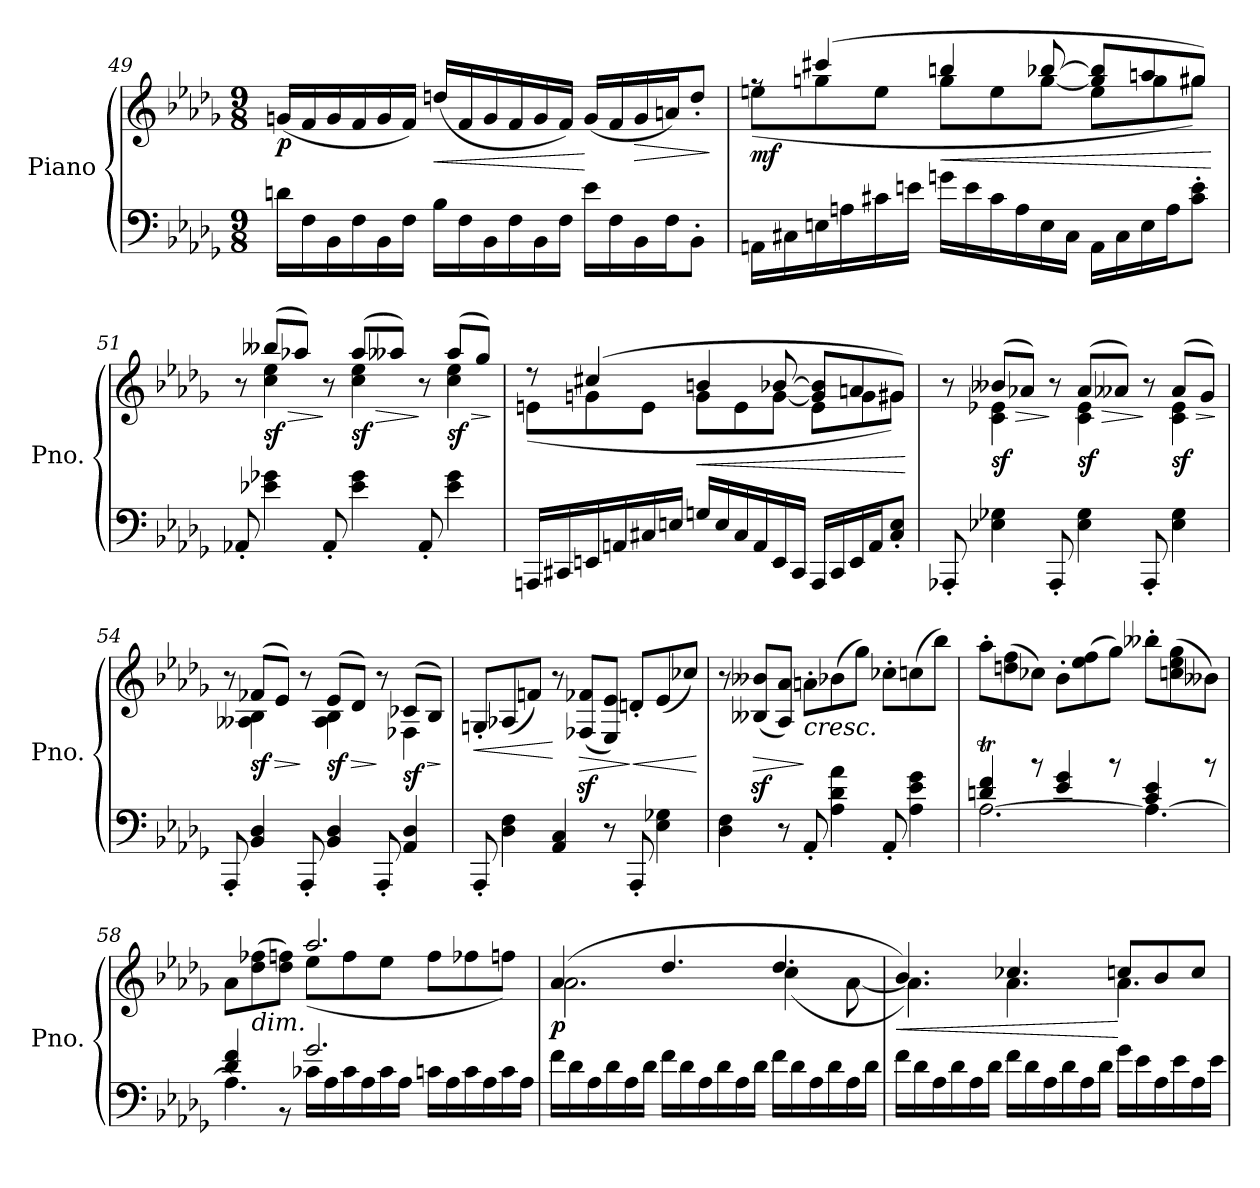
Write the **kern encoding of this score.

**kern	**kern	**dynam
*part1	*part1	*part1
*staff2	*staff1	*staff1/2
*I"Piano	*	*
*I'Pno.	*	*
*clefF4	*clefG2	*
*k[b-e-a-d-g-]	*k[b-e-a-d-g-]	*
*M9/8	*M9/8	*
=49	=49	=49
!	!	!LO:DY:b
16dn\LL	(<16gn/LL	p
16F\	16f/	.
16BB-\	16g/	.
16F\	16f/	.
16BB-\	16g/	.
16F\JJ	16f/JJ)	.
!	!	!LO:HP:b
16B-\LL	(<16ddn/LL	<
16F\	16f/	.
16BB-\	16g/	.
16F\	16f/	.
16BB-\	16g/	.
16F\JJ	16f/JJ)	.
16e-\LL	(<16g/LL	[
16F\	16f/	.
!	!	!LO:HP:b
16BB-\	16g/	>
16F\J	16an/J)	.
8BB-'\J	8dd'/J	.
.	.	]
!!LO:LB:g=z
=50	=50	=50
*	*^	*
!	!	!	!LO:DY:b
16AAn\LL	8rff	(<8een\L	mf
16C#X\	.	.	.
16En\	(>4ccc#X/	8ggn\	.
16An\	.	.	.
16c#X\	.	8ee\J	.
16en\JJ	.	.	.
!	!	!	!LO:HP:b
16gn\LL	4bbn/	8gg\L	<
16e\	.	.	.
16c#\	.	8ee\	.
16A\	.	.	.
16E\	[8bb-X/	[8gg\J	.
16C#\JJ	.	.	.
16AA\LL	8gg/] 8bb-/]L	8ee\L	.
16C#\	.	.	.
16E\	8aan/	8gg\	.
16A\J	.	.	.
8c#\' 8e\'J	8gg#X/J)	8gg#\J)	.
*	*v	*v	*
.	.	[
=51	=51	=51
*	*^	*
8AA-X'/	8r	8ryy	.
!	!	!	!LO:HP:b
!	!	!	!LO:DY:n=1:b
4e-X\ 4g-X\	(>8bb--X/L	4cc\ 4ee-\	> sf
.	8aa-X/J)	.	.
8AA-'/	8r	8ryy	]
!	!	!	!LO:HP:b
!	!	!	!LO:DY:n=2:b
4e-\ 4g-\	(>8aa-/L	4cc\ 4ee-\	> sf
.	8aa--X/J)	.	.
8AA-'/	8r	8ryy	]
!	!	!	!LO:HP:b
!	!	!	!LO:DY:n=3:b
4e-\ 4g-\	(>8aa--/L	4cc\ 4ee-\	> sf
.	8gg-/J)	.	.
*	*v	*v	*
.	.	]
!!LO:PB:g=z
=52	=52	=52
*	*^	*
16AAAn/LL	8r	(<8en\L	.
16CC#X/	.	.	.
16EEn/	(>4cc#X/	8gn\	.
16AAn/	.	.	.
16C#X/	.	8e\J	.
16En/JJ	.	.	.
!	!	!	!LO:HP:b
16Gn/LL	4bn/	8g\L	<
16E/	.	.	.
16C#/	.	8e\	.
16AA/	.	.	.
16EE/	[8b-X/	[8g\J	.
16CC#/JJ	.	.	.
16AAA/LL	8g/] 8b-/]L	8e\L	.
16CC#/	.	.	.
16EE/	8an/	8g\	.
16AA/J	.	.	.
8C#/' 8E/'J	8g#X/J)	8g#\J)	.
*	*v	*v	*
.	.	[
=53	=53	=53
*	*^	*
8AAA-X'/	8r	8ryy	.
!	!	!	!LO:HP:b
!	!	!	!LO:DY:n=1:b
4E-X\ 4G-X\	(>8b--X/L	4c\ 4e-X\	> sf
.	8a-X/J)	.	.
8AAA-'/	8r	8ryy	]
!	!	!	!LO:HP:b
!	!	!	!LO:DY:n=2:b
4E-\ 4G-\	(>8a-/L	4c\ 4e-\	> sf
.	8a--X/J)	.	.
8AAA-'/	8r	8ryy	]
!	!	!	!LO:HP:b
!	!	!	!LO:DY:n=3:b
4E-\ 4G-\	(>8a--/L	4c\ 4e-\	> sf
.	8g-/J)	.	.
*	*v	*v	*
.	.	]
!!LO:LB:g=z
=54	=54	=54
*	*^	*
8AAA-'/	8r	8ryy	.
!	!	!	!LO:HP:b
!	!	!	!LO:DY:n=1:b
4BB-/ 4D-/	(>8f-X/L	4A--X\ 4B-\	> sf
.	8e-/J)	.	.
8AAA-'/	8r	8ryy	]
!	!	!	!LO:HP:b
!	!	!	!LO:DY:n=2:b
4BB-/ 4D-/	(>8e-/L	4A--\ 4B-\	> sf
.	8d-/J)	.	.
8AAA-'/	8r	8ryy	]
!	!	!	!LO:HP:b
!	!	!	!LO:DY:n=3:b
4AA-/ 4D-/	(>8c-X/L	4F-X\	> sf
.	8B-/J)	.	.
*	*v	*v	*
.	.	]
=55	=55	=55
!	!	!LO:HP:b
8AAA-'/	8Gn'/L	<
4D-\ 4F\	(<8A-X/	.
.	8fn/J)	.
4AA-/ 4C/	8r	[
!	!	!LO:HP:b
.	(<8F-X/z< 8f-X/z<L	>
8r	8E-/ 8e-/J)	.
!	!	!LO:HP:n=1:b
8AAA-'/	8dn'/L	] <
4E-\ 4G-X\	(<8e-/	.
.	8cc-X/J)	.
.	.	[
!!LO:LB:g=z
=56	=56	=56
4D-\ 4F\	8r	.
!	!	!LO:HP:b
.	(<8B--X/z< 8b--X/z<L	>
8r	8A-/ 8a-/J)	.
!	!LO:TX:b:i:t=cresc.	!
8AA-i'/	8an'\L	]
4A-\ 4d-\ 4a-\	(>8b-X\	.
.	8gg-\J)	.
8AA-'/	8cc-X'\L	.
4A-\ 4e-\ 4g-\	(>8ccn\	.
.	8bb-\J)	.
=57	=57	=57
*^	*	*
[2.A-T\	4dn/ 4f/	8aa-'\L	.
.	.	(>8ddn\ 8ff\	.
.	8rb	8cc-X\J)	.
.	4e-/ 4g-/	8b-'\L	.
.	.	(>8ee-\ 8ff\	.
.	8rb	8gg-\J)	.
4.A-\_	4c/ 4e-/	8bb--X'\L	.
.	.	(>8ccn\ 8ee-\ 8gg-\	.
.	8rb	8b--X\J)	.
!!LO:LB:g=z
=58	=58	=58	=58
*	*	*^	*
4.A-\]	4d-/ 4f/	4.ryy	8a-\L	.
!	!	!	!LO:TX:b:i:t=dim.	!
.	.	.	(>8dd-\ 8ff-X\	.
.	8r	.	8dd-\ 8ffn\J)	.
2.g-/	16c-X\LL	2.aa-/	(<8ee-\L	.
.	16A-\	.	.	.
.	16c-\	.	8ff\	.
.	16A-\	.	.	.
.	16c-\	.	8ee-\J	.
.	16A-\JJ	.	.	.
.	16cn\LL	.	8ff\L	.
.	16A-\	.	.	.
.	16c\	.	8ff-X\	.
.	16A-\	.	.	.
.	16c\	.	8ffn\J)	.
.	16A-\JJ	.	.	.
=59	=59	=59	=59	=59
!	!	!	!	!LO:DY:b
*v	*v	*	*	*
16f\LL	(>4.a-/	2.a-\	p
16d-\	.	.	.
16A-\	.	.	.
16d-\	.	.	.
16A-\	.	.	.
16d-\JJ	.	.	.
16f\LL	4.dd-/	.	.
16d-\	.	.	.
16A-\	.	.	.
16d-\	.	.	.
16A-\	.	.	.
16d-\JJ	.	.	.
16f\LL	4.dd-/	(<4cc\	.
16d-\	.	.	.
16A-\	.	.	.
16d-\	.	.	.
16A-\	.	[8a-\	.
16d-\JJ	.	.	.
!!LO:LB:g=z	!!
=60	=60	=60	=60
!	!	!	!LO:HP:b
16f\LL	4.b-/)	4.a-\])	<
16d-\	.	.	.
16A-\	.	.	.
16d-\	.	.	.
16A-\	.	.	.
16d-\JJ	.	.	.
16f\LL	4.cc-X/	4.a-\	.
16d-\	.	.	.
16A-\	.	.	.
16d-\	.	.	.
16A-\	.	.	.
16d-\JJ	.	.	.
16g-\LL	8ccn/L	4.a-\	[
16e-\	.	.	.
16A-\	8b-/	.	.
16e-\	.	.	.
16A-\	8cc/J	.	.
16e-\JJ	.	.	.
*	*v	*v	*
=	=	=
*-	*-	*-
